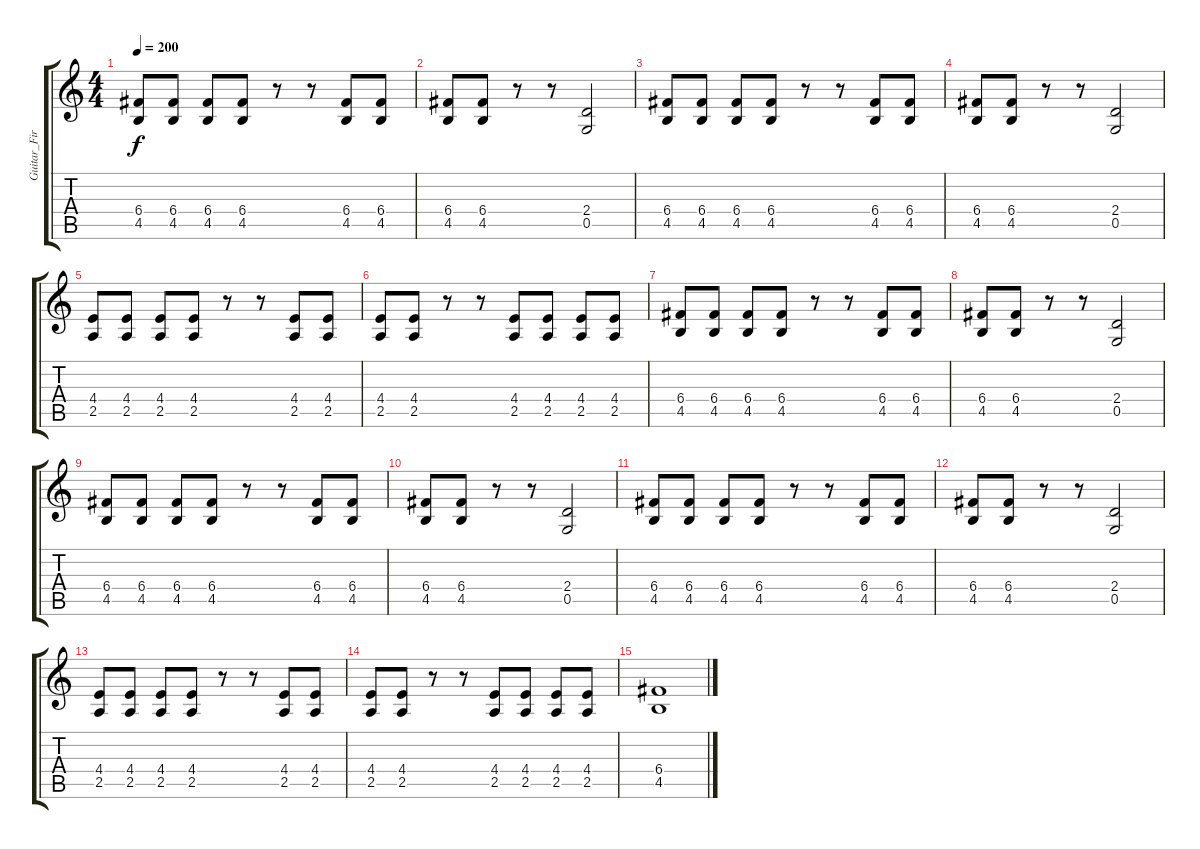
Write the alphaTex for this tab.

\track ("Guitar_First" "Guitar_Fir") {instrument distortionguitar}
\staff {score tabs}
\tuning (D4 A3 F3 C3 G2 C2) {hide}
\ts (4 4)
\tempo 200
\clef g2
\ks c
(6.4 4.5).8{dy f} (6.4 4.5).8 (6.4 4.5).8 (6.4 4.5).8 r.8 r.8 (6.4 4.5).8 (6.4 4.5).8 |
(6.4 4.5).8 (6.4 4.5).8 r.8 r.8 (2.4 0.5).2 |
(6.4 4.5).8 (6.4 4.5).8 (6.4 4.5).8 (6.4 4.5).8 r.8 r.8 (6.4 4.5).8 (6.4 4.5).8 |
(6.4 4.5).8 (6.4 4.5).8 r.8 r.8 (2.4 0.5).2 |
(4.4 2.5).8 (4.4 2.5).8 (4.4 2.5).8 (4.4 2.5).8 r.8 r.8 (4.4 2.5).8 (4.4 2.5).8 |
(4.4 2.5).8 (4.4 2.5).8 r.8 r.8 (4.4 2.5).8 (4.4 2.5).8 (4.4 2.5).8 (4.4 2.5).8 |
(6.4 4.5).8 (6.4 4.5).8 (6.4 4.5).8 (6.4 4.5).8 r.8 r.8 (6.4 4.5).8 (6.4 4.5).8 |
(6.4 4.5).8 (6.4 4.5).8 r.8 r.8 (2.4 0.5).2 |
(6.4 4.5).8 (6.4 4.5).8 (6.4 4.5).8 (6.4 4.5).8 r.8 r.8 (6.4 4.5).8 (6.4 4.5).8 |
(6.4 4.5).8 (6.4 4.5).8 r.8 r.8 (2.4 0.5).2 |
(6.4 4.5).8 (6.4 4.5).8 (6.4 4.5).8 (6.4 4.5).8 r.8 r.8 (6.4 4.5).8 (6.4 4.5).8 |
(6.4 4.5).8 (6.4 4.5).8 r.8 r.8 (2.4 0.5).2 |
(4.4 2.5).8 (4.4 2.5).8 (4.4 2.5).8 (4.4 2.5).8 r.8 r.8 (4.4 2.5).8 (4.4 2.5).8 |
(4.4 2.5).8 (4.4 2.5).8 r.8 r.8 (4.4 2.5).8 (4.4 2.5).8 (4.4 2.5).8 (4.4 2.5).8 |
(6.4 4.5).1
